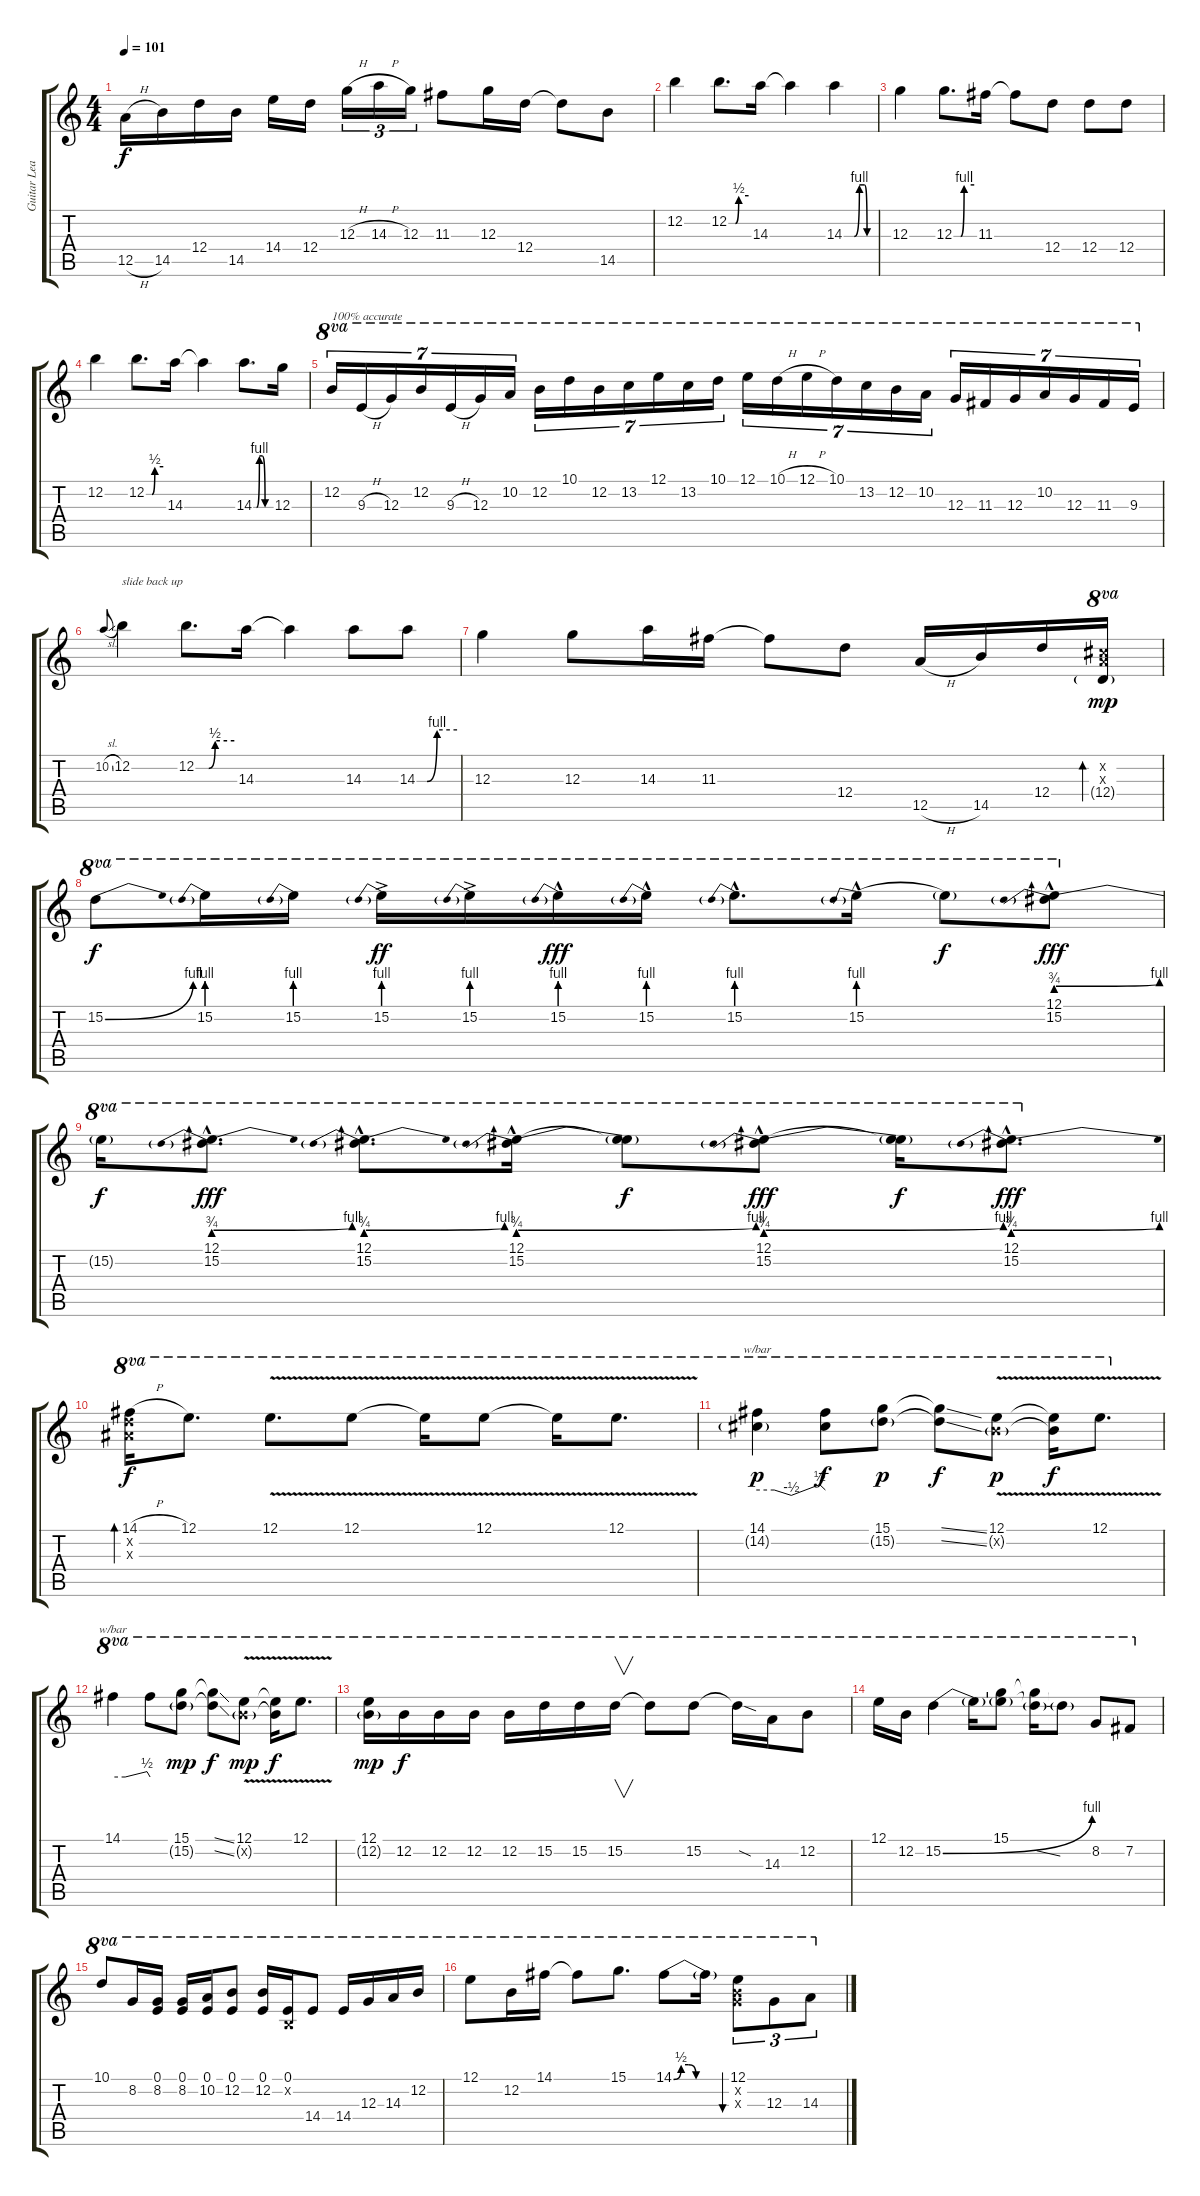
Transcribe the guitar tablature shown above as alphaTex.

\track ("Guitar Lead" "Guitar Lea") {instrument overdrivenguitar}
\staff {score tabs}
\tuning (E4 B3 G3 D3 A2 E2) {hide}
\ts (4 4)
\tempo 101
\clef g2
\ks c
12.5{h}.16{dy f} 14.5.16 12.4.16 14.5.16 14.4.16 12.4.16{beam splitsecondary} 12.3{h}.16{tu (3 2)} 14.3{h}.16{tu (3 2)} 12.3.16{tu (3 2)} 11.3.8 12.3.16 12.4.16 12.4{t}.8 14.5.8 |
12.2.4 12.2{be (custom 0 0 20 0 30 2 60 2)}.8{d} 14.3.16 14.3{t}.4 14.3{be (custom 0 0 20 0 30 4 40 4 45 0 60 0)}.4 |
12.3.4 12.3{be (custom 0 0 20 0 30 4 60 4)}.8{d} 11.3.16 11.3{t}.8 12.4.8 12.4.8 12.4.8 |
12.2.4 12.2{be (custom 0 0 20 0 30 2 60 2)}.8{d} 14.3.16 14.3{t}.4 14.3{be (custom 0 0 10 0 20 4 30 4 40 0 60 0)}.8{d} 12.3.16 |
12.2.16{tu (7 4) ot 8va txt "100% accurate"} 9.3{h}.16{tu (7 4) ot 8va} 12.3.16{tu (7 4) ot 8va} 12.2.16{tu (7 4) ot 8va} 9.3{h}.16{tu (7 4) ot 8va} 12.3.16{tu (7 4) ot 8va} 10.2.16{tu (7 4) ot 8va} 12.2.16{tu (7 4) ot 8va} 10.1.16{tu (7 4) ot 8va} 12.2.16{tu (7 4) ot 8va} 13.2.16{tu (7 4) ot 8va} 12.1.16{tu (7 4) ot 8va} 13.2.16{tu (7 4) ot 8va} 10.1.16{tu (7 4) ot 8va} 12.1.16{tu (7 4) ot 8va} 10.1{h}.16{tu (7 4) ot 8va} 12.1{h}.16{tu (7 4) ot 8va} 10.1.16{tu (7 4) ot 8va} 13.2.16{tu (7 4) ot 8va} 12.2.16{tu (7 4) ot 8va} 10.2.16{tu (7 4) ot 8va} 12.3.16{tu (7 4) ot 8va} 11.3.16{tu (7 4) ot 8va} 12.3.16{tu (7 4) ot 8va} 10.2.16{tu (7 4) ot 8va} 12.3.16{tu (7 4) ot 8va} 11.3.16{tu (7 4) ot 8va} 9.3.16{tu (7 4) ot 8va} |
10.2{sl}.8{gr onbeat} 12.2.4{txt "slide back up"} 12.2{be (custom 0 0 20 0 30 2 60 2)}.8{d} 14.3.16 14.3{t}.4 14.3.8 14.3{be (custom 0 0 15 0 30 4 60 4)}.8 |
12.3.4 12.3.8 14.3.16 11.3.16 11.3{t}.8 12.4.8 12.5{h}.16 14.5.16 12.4.16 (14.2{x} 14.3{x} 12.4{g}).16{bd 60 ot 8va dy mp} |
15.2{be (bend 0 0 60 4)}.8{ot 8va dy f} 15.2{be (prebend 0 4 60 4)}.16{ot 8va} 15.2{be (prebend 0 4 60 4)}.16{ot 8va} 15.2{be (prebend 0 4 60 4) ac}.16{ot 8va dy ff} 15.2{be (prebend 0 4 60 4) ac}.16{ot 8va} 15.2{be (prebend 0 4 60 4) hac}.16{ot 8va dy fff} 15.2{be (prebend 0 4 60 4) hac}.16{ot 8va} 15.2{be (prebend 0 4 60 4) hac}.8{d ot 8va} 15.2{be (prebend 0 4 60 4) hac}.16{ot 8va} 15.2{t}.8{ot 8va dy f} (12.1 15.2{be (prebendbend 0 3 60 4) hac}).8{ot 8va dy fff} |
15.2{t}.16{ot 8va dy f} (12.1 15.2{be (prebendbend 0 3 60 4) hac}).8{d ot 8va dy fff} (12.1 15.2{be (prebendbend 0 3 60 4) hac}).8{d ot 8va} (12.1 15.2{be (prebendbend 0 3 60 4) hac}).16{ot 8va} (12.1{t} 15.2{t}).8{ot 8va dy f} (12.1 15.2{be (prebendbend 0 3 60 4) hac}).8{ot 8va dy fff} (12.1{t} 15.2{t}).16{ot 8va dy f} (12.1 15.2{be (prebendbend 0 3 60 4) hac}).8{d ot 8va dy fff} |
(14.1{h} 15.2{x} 15.3{x}).16{bd 60 ot 8va dy f} 12.1.8{d ot 8va} 12.1{v}.8{d ot 8va} 12.1{v}.8{ot 8va} 12.1{t}.16{ot 8va} 12.1{v}.8{ot 8va} 12.1{t}.16{ot 8va} 12.1{v}.8{d ot 8va} |
(14.1 14.2{g}).4{tbe (custom default 0 0 15 0 30 -2 55 2 60 0) ot 8va dy p} (14.1{t} 14.2{t}).8{ot 8va dy f} (15.1 15.2{g}).8{ot 8va dy p} (15.1{ss t} 15.2{ss t}).8{ot 8va dy f} (12.1{v} 12.2{g x}).8{ot 8va dy p} (12.1{t} 12.2{t}).16{ot 8va dy f} 12.1{v}.8{d ot 8va} |
14.1.4{tbe (custom default 0 0 20 0 55 2 60 0) ot 8va} 14.1{t}.8{ot 8va} (15.1 15.2{g}).8{ot 8va dy mp} (15.1{ss t} 15.2{ss t}).8{ot 8va dy f} (12.1{v} 12.2{g x}).8{ot 8va dy mp} (12.1{t} 12.2{t}).16{ot 8va dy f} 12.1{v}.8{d ot 8va} |
(12.1 12.2{g}).16{ot 8va dy mp} 12.2.16{ot 8va dy f} 12.2.16{ot 8va} 12.2.16{ot 8va} 12.2.16{ot 8va} 15.2.16{ot 8va} 15.2.16{ot 8va} 15.2.16{v ot 8va} 15.2{t}.8{ot 8va} 15.2.8{ot 8va} 15.2{sod t}.16{ot 8va} 14.3.16{ot 8va} 12.2.8{ot 8va} |
12.1.16{ot 8va} 12.2.16{ot 8va} 15.2{be (bend 0 0 60 4)}.4{ot 8va} 15.2{t}.16{ot 8va} (15.1 15.2{t}).8{ot 8va} (15.1{t} 15.2{ss t}).16{ot 8va} 15.2{t}.8{ot 8va} 8.2.8{ot 8va} 7.2.8{ot 8va} |
10.1.8{ot 8va} 8.2.16{ot 8va} (0.1 8.2).16{ot 8va} (0.1 8.2).16{ot 8va} (0.1 10.2).16{ot 8va} (0.1 12.2).8{ot 8va} (0.1 12.2).16{ot 8va} (0.1 0.2{x}).16{ot 8va} 14.4.8{ot 8va} 14.4.16{ot 8va} 12.3.16{ot 8va} 14.3.16{ot 8va} 12.2.16{ot 8va} |
12.1.8{ot 8va} 12.2.16{ot 8va} 14.1.16{ot 8va} 14.1{t}.8{ot 8va} 15.1.8{d ot 8va} 14.1{be (custom 0 0 10 2 20 2 30 0 60 0)}.8{ot 8va} 14.1{t}.16{ot 8va} (12.1 12.2{x} 12.3{x}).8{tu (3 2) bu 120 ot 8va} 12.3.8{tu (3 2) ot 8va} 14.3.8{tu (3 2) ot 8va}
